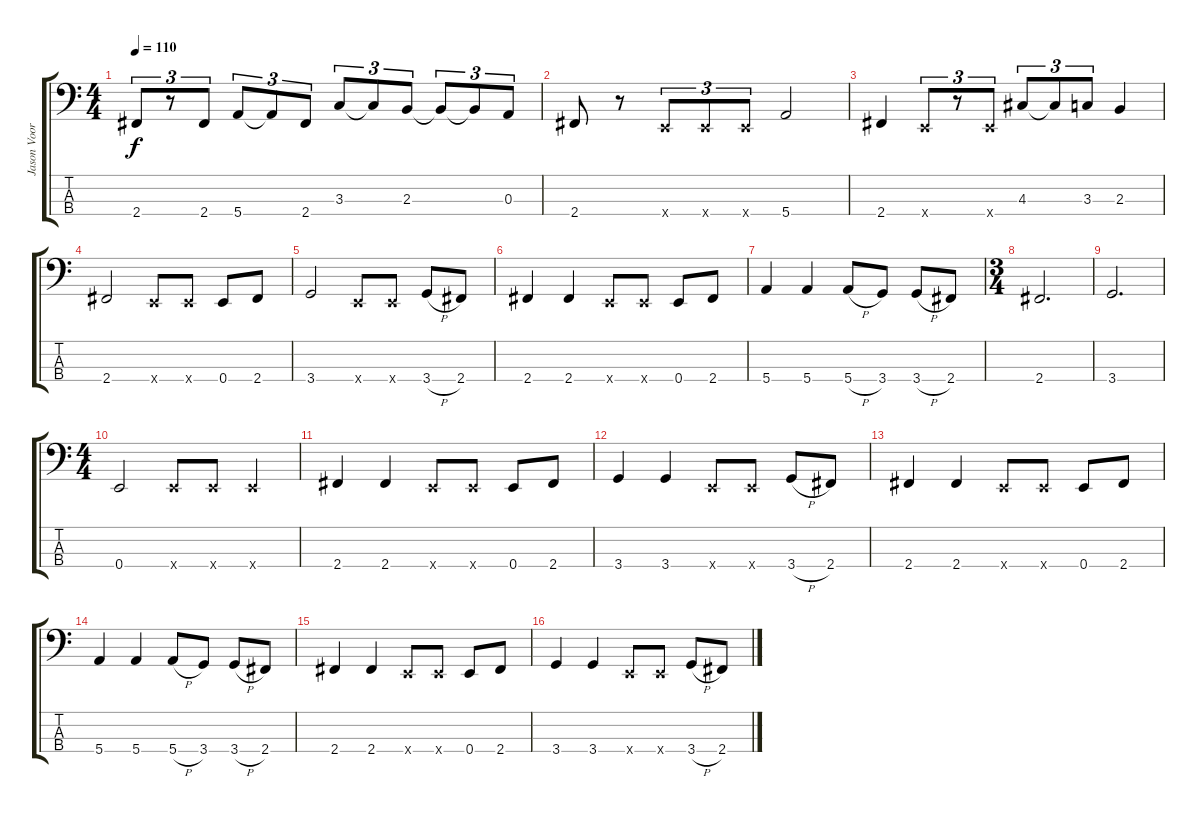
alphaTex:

\track ("Jason Voorhees" "Jason Voor") {instrument slapbass1}
\staff {score tabs}
\tuning (G2 D2 A1 E1) {hide}
\ts (4 4)
\tempo 110
\clef f4
\ks c
2.4.8{tu (3 2) dy f} r.8{tu (3 2)} 2.4.8{tu (3 2)} 5.4.8{tu (3 2)} 5.4{t}.8{tu (3 2)} 2.4.8{tu (3 2)} 3.3.8{tu (3 2)} 3.3{t}.8{tu (3 2)} 2.3.8{tu (3 2)} 2.3{t}.8{tu (3 2)} 2.3{t}.8{tu (3 2)} 0.3.8{tu (3 2)} |
2.4.8 r.8 0.4{x}.8{tu (3 2)} 0.4{x}.8{tu (3 2)} 0.4{x}.8{tu (3 2)} 5.4.2 |
2.4.4 0.4{x}.8{tu (3 2)} r.8{tu (3 2)} 0.4{x}.8{tu (3 2)} 4.3.8{tu (3 2)} 4.3{t}.8{tu (3 2)} 3.3.8{tu (3 2)} 2.3.4 |
2.4.2 0.4{x}.8 0.4{x}.8 0.4.8 2.4.8 |
3.4.2 0.4{x}.8 0.4{x}.8 3.4{h}.8 2.4.8 |
2.4.4 2.4.4 0.4{x}.8 0.4{x}.8 0.4.8 2.4.8 |
5.4.4 5.4.4 5.4{h}.8 3.4.8 3.4{h}.8 2.4.8 |
\ts (3 4)
2.4.2{d} |
3.4.2{d} |
\ts (4 4)
0.4.2 0.4{x}.8 0.4{x}.8 0.4{x}.4 |
2.4.4 2.4.4 0.4{x}.8 0.4{x}.8 0.4.8 2.4.8 |
3.4.4 3.4.4 0.4{x}.8 0.4{x}.8 3.4{h}.8 2.4.8 |
2.4.4 2.4.4 0.4{x}.8 0.4{x}.8 0.4.8 2.4.8 |
5.4.4 5.4.4 5.4{h}.8 3.4.8 3.4{h}.8 2.4.8 |
2.4.4 2.4.4 0.4{x}.8 0.4{x}.8 0.4.8 2.4.8 |
3.4.4 3.4.4 0.4{x}.8 0.4{x}.8 3.4{h}.8 2.4.8
